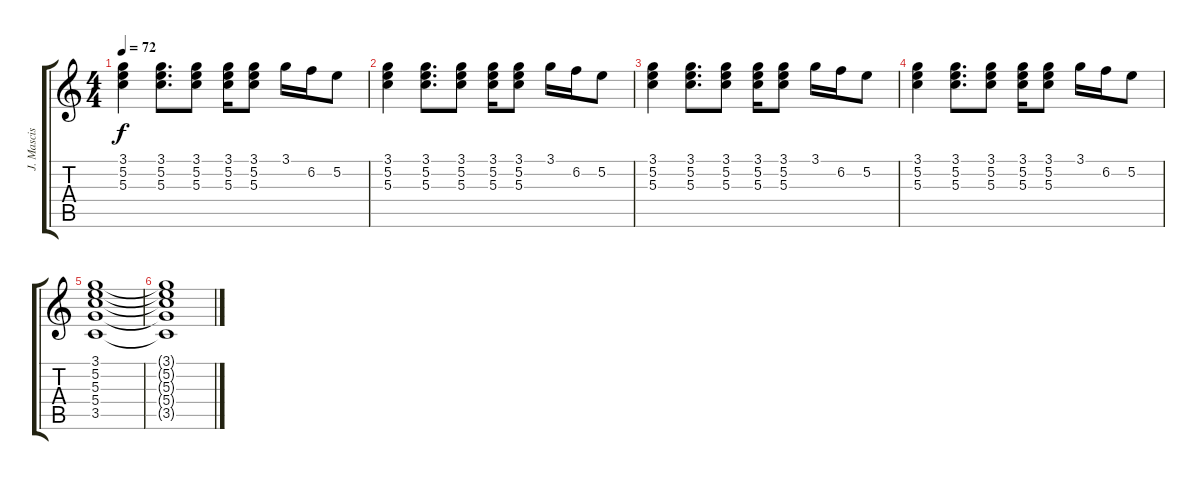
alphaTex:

\track ("J. Mascis acoustic" "J. Mascis ") {mute instrument acousticguitarsteel}
\staff {score tabs}
\tuning (E4 B3 G3 D3 A2 E2) {hide}
\ts (4 4)
\tempo 72
\clef g2
\ks c
(3.1 5.2 5.3).4{dy f} (3.1 5.2 5.3).8{d} (3.1 5.2 5.3).8 (3.1 5.2 5.3).16 (3.1 5.2 5.3).8 3.1.16 6.2.16 5.2.8 |
(3.1 5.2 5.3).4 (3.1 5.2 5.3).8{d} (3.1 5.2 5.3).8 (3.1 5.2 5.3).16 (3.1 5.2 5.3).8 3.1.16 6.2.16 5.2.8 |
(3.1 5.2 5.3).4 (3.1 5.2 5.3).8{d} (3.1 5.2 5.3).8 (3.1 5.2 5.3).16 (3.1 5.2 5.3).8 3.1.16 6.2.16 5.2.8 |
(3.1 5.2 5.3).4 (3.1 5.2 5.3).8{d} (3.1 5.2 5.3).8 (3.1 5.2 5.3).16 (3.1 5.2 5.3).8 3.1.16 6.2.16 5.2.8 |
(3.1 5.2 5.3 5.4 3.5).1 |
(3.1{t} 5.2{t} 5.3{t} 5.4{t} 3.5{t}).1
